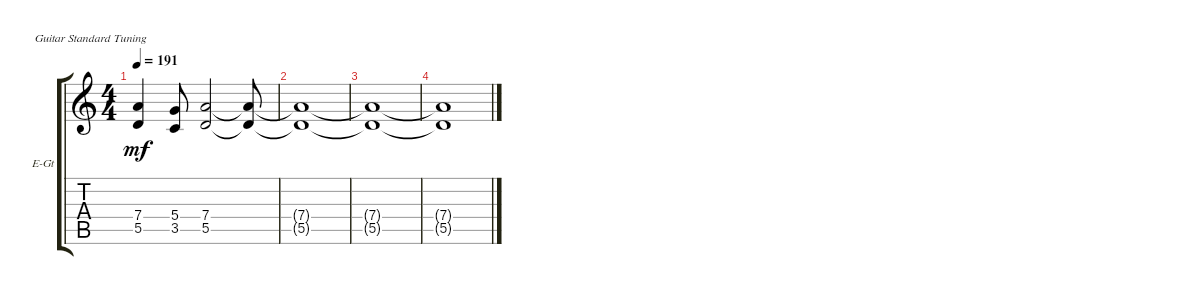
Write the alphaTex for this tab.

\defaultSystemsLayout 4
\bracketExtendMode groupsimilarinstruments
\firstSystemTrackNameOrientation horizontal
\otherSystemsTrackNameOrientation horizontal
\track ("Electric Guitar" "E-Gt") {instrument distortionguitar}
\staff {score tabs}
\tuning (E4 B3 G3 D3 A2 E2)
\ts (4 4)
\tempo 191
\clef g2
\ks c
(5.5 7.4).4{dy mf} (3.5 5.4).8 (7.4 5.5).2 (7.4{t} 5.5{t}).8 |
(7.4{t} 5.5{t}).1 |
(7.4{t} 5.5{t}).1 |
(7.4{t} 5.5{t}).1
